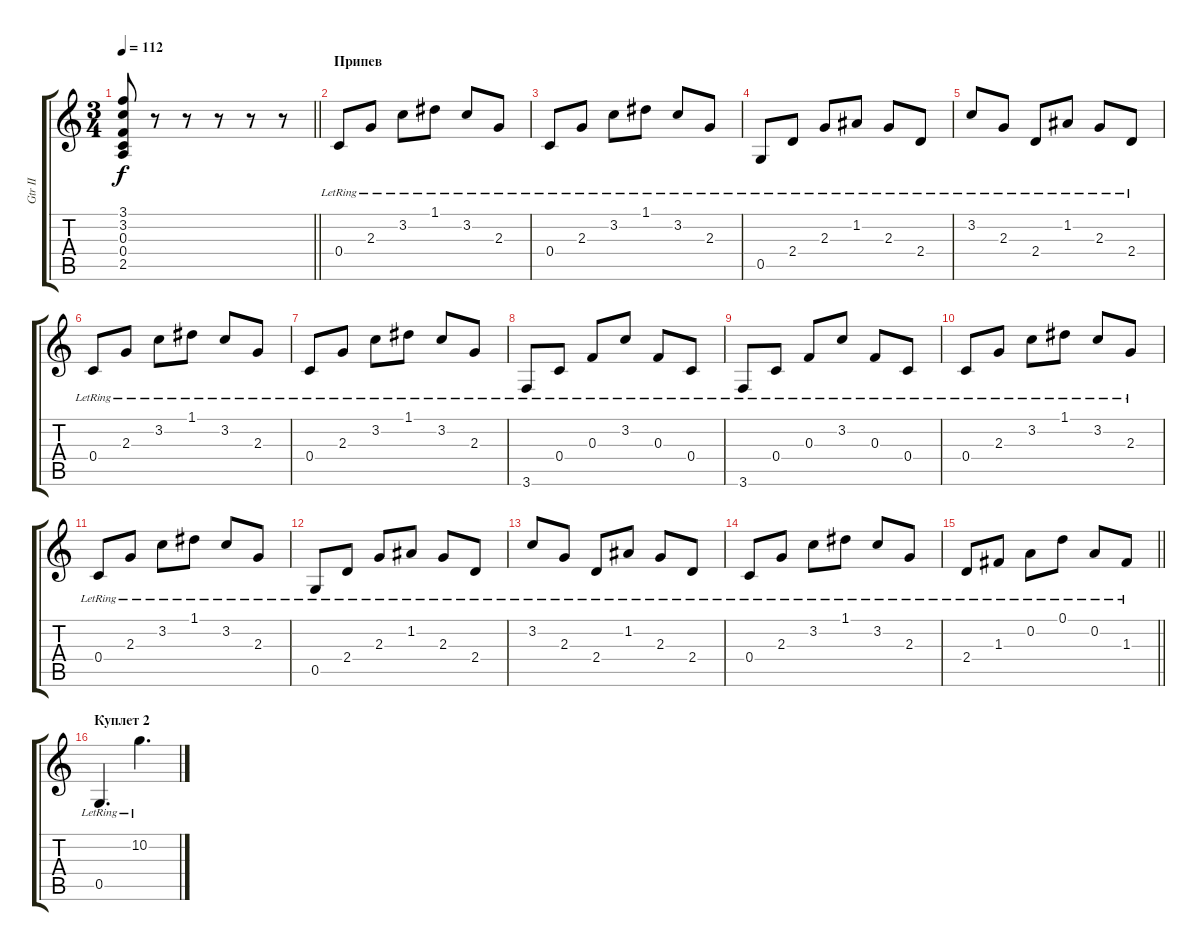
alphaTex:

\track ("Gtr II" "Gtr II") {instrument acousticguitarsteel}
\staff {score tabs}
\tuning (D4 A3 F3 C3 G2 D2) {hide}
\ts (3 4)
\tempo 112
\clef g2
\barLineRight lightlight
\ks c
(3.1 3.2 0.3 0.4 2.5).8{dy f} r.8 r.8 r.8 r.8 r.8 |
\section ("" "Припев")
0.4{lr}.8 2.3{lr}.8 3.2{lr}.8 1.1{lr}.8 3.2{lr}.8 2.3{lr}.8 |
0.4{lr}.8 2.3{lr}.8 3.2{lr}.8 1.1{lr}.8 3.2{lr}.8 2.3{lr}.8 |
0.5{lr}.8 2.4{lr}.8 2.3{lr}.8 1.2{lr}.8 2.3{lr}.8 2.4{lr}.8 |
3.2{lr}.8 2.3{lr}.8 2.4{lr}.8 1.2{lr}.8 2.3{lr}.8 2.4{lr}.8 |
0.4{lr}.8 2.3{lr}.8 3.2{lr}.8 1.1{lr}.8 3.2{lr}.8 2.3{lr}.8 |
0.4{lr}.8 2.3{lr}.8 3.2{lr}.8 1.1{lr}.8 3.2{lr}.8 2.3{lr}.8 |
3.6{lr}.8 0.4{lr}.8 0.3{lr}.8 3.2{lr}.8 0.3{lr}.8 0.4{lr}.8 |
3.6{lr}.8 0.4{lr}.8 0.3{lr}.8 3.2{lr}.8 0.3{lr}.8 0.4{lr}.8 |
0.4{lr}.8 2.3{lr}.8 3.2{lr}.8 1.1{lr}.8 3.2{lr}.8 2.3{lr}.8 |
0.4{lr}.8 2.3{lr}.8 3.2{lr}.8 1.1{lr}.8 3.2{lr}.8 2.3{lr}.8 |
0.5{lr}.8 2.4{lr}.8 2.3{lr}.8 1.2{lr}.8 2.3{lr}.8 2.4{lr}.8 |
3.2{lr}.8 2.3{lr}.8 2.4{lr}.8 1.2{lr}.8 2.3{lr}.8 2.4{lr}.8 |
0.4{lr}.8 2.3{lr}.8 3.2{lr}.8 1.1{lr}.8 3.2{lr}.8 2.3{lr}.8 |
\barLineRight lightlight
2.4{lr}.8 1.3{lr}.8 0.2{lr}.8 0.1{lr}.8 0.2{lr}.8 1.3{lr}.8 |
\section ("" "Куплет 2")
0.5{lr}.4{d} 10.2{lr}.4{d}
